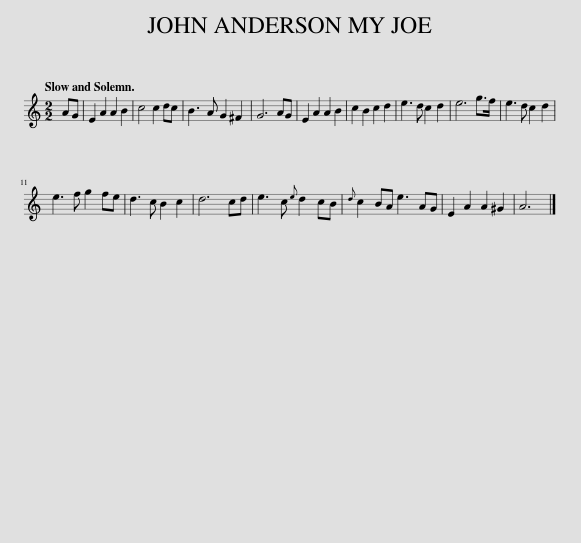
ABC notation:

X:1
L:1/8
Q:1/4=120
M:2/2
I:linebreak $
K:C
V:1 treble
V:1
 AG | E2 A2 A2 B2 | c4 c2 dc | B3 A G2 ^F2 | G6 AG | %5
 E2 A2 A2 B2 | c2 B2 c2 d2 | e3 d c2 d2 | e6 g>f | e3 d c2 d2 |$ %10
 e3 f g2 fe | d3 c B2 c2 | d6 cd | e3 c{e} d2 cB |{d} c2 BA e3 AG | %15
 E2 A2 A2 ^G2 | A6 |] %17
